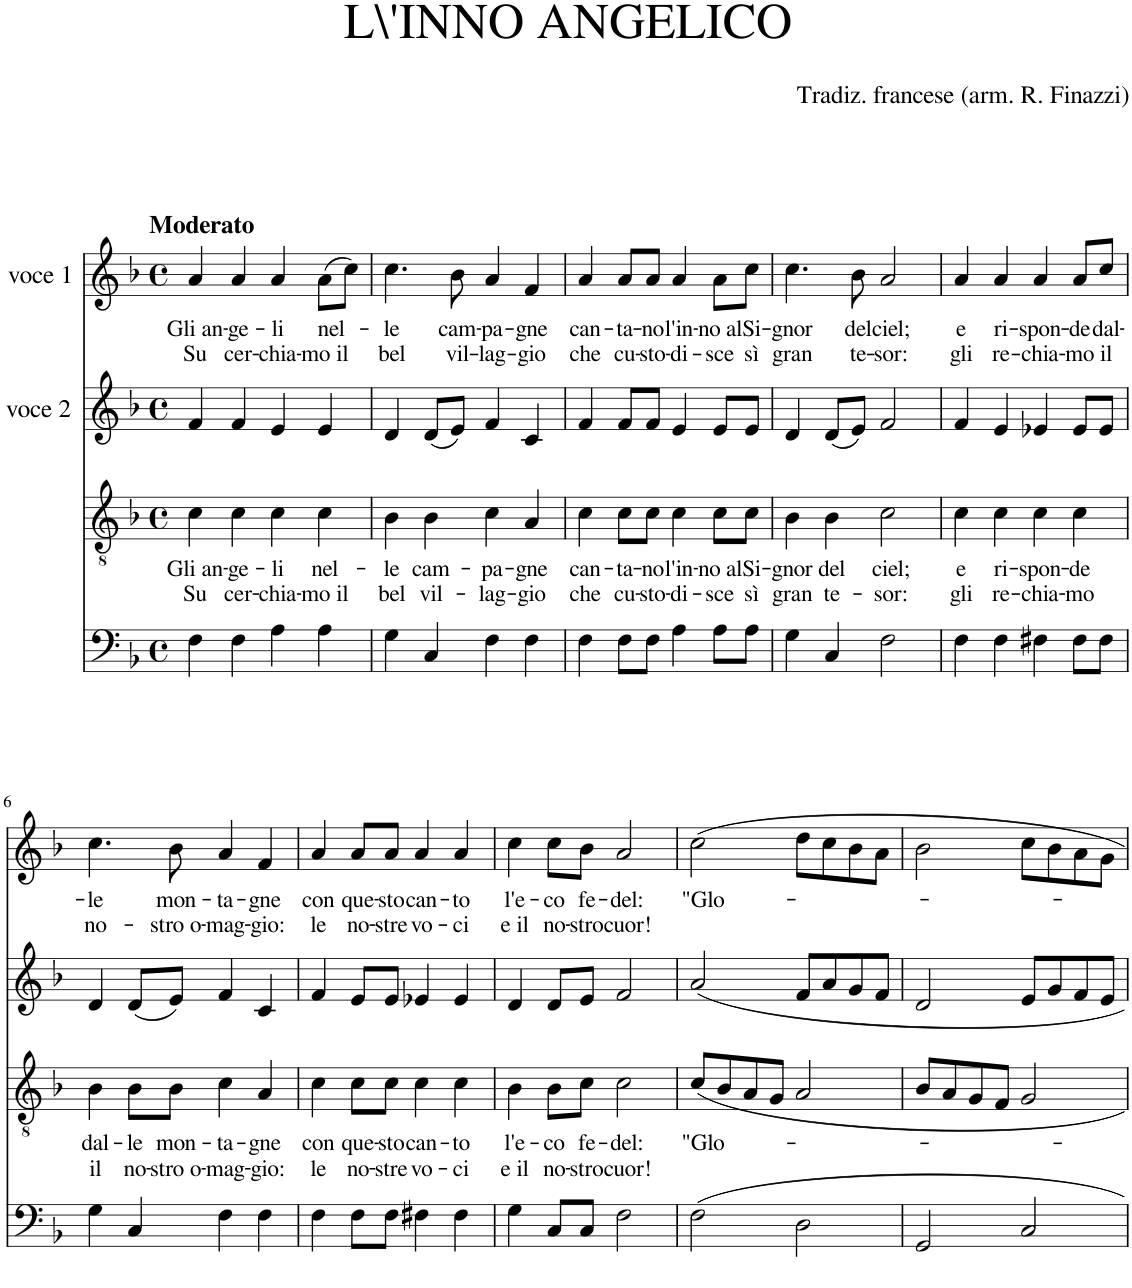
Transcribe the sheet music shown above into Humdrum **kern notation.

**kern	**kern	**text	**text	**kern	**kern	**text	**text
*part4	*part3	*part3	*part3	*part2	*part1	*part1	*part1
*staff4	*staff3	*staff3	*staff3	*staff2	*staff1	*staff1	*staff1
*I"Bassoon	*I"Bassoon	*	*	*I"voce 2	*I"voce 1	*	*
*I'Bsn	*I'Bsn	*	*	*	*	*	*
*clefF4	*clefGv2	*	*	*clefG2	*clefG2	*	*
*k[b-]	*k[b-]	*	*	*k[b-]	*k[b-]	*	*
*F:	*F:	*	*	*F:	*F:	*	*
*M4/4	*M4/4	*	*	*M4/4	*M4/4	*	*
*met(c)	*met(c)	*	*	*met(c)	*met(c)	*	*
=1	=1	=1	=1	=1	=1	=1	=1
!	!	!	!	!	!LO:TX:a:B:t=Moderato	!	!
!	!	!LO:LY:b	!LO:LY:b	!	!	!LO:LY:b	!LO:LY:b
4F\	4c\	Gli an-	Su	4f/	4a/	Gli an-	Su
!	!	!LO:LY:b	!LO:LY:b	!	!	!LO:LY:b	!LO:LY:b
4F\	4c\	-ge-	cer-	4f/	4a/	-ge-	cer-
!	!	!LO:LY:b	!LO:LY:b	!	!	!LO:LY:b	!LO:LY:b
4A\	4c\	-li	-chia-	4e/	4a/	-li	-chia-
!	!	!LO:LY:b	!LO:LY:b	!	!	!LO:LY:b	!LO:LY:b
4A\	4c\	nel-	-mo il	4e/	(8a\L	nel-	-mo il
.	.	.	.	.	8cc\J)	.	.
=2	=2	=2	=2	=2	=2	=2	=2
!	!	!LO:LY:b	!LO:LY:b	!	!	!LO:LY:b	!LO:LY:b
4G\	4B-\	-le	bel	4d/	4.cc\	-le	bel
!	!	!LO:LY:b	!LO:LY:b	!	!	!	!
4C/	4B-\	cam-	vil-	(8d/L	.	.	.
!	!	!	!	!	!	!LO:LY:b	!LO:LY:b
.	.	.	.	8e/J)	8b-\	cam-	vil-
!	!	!LO:LY:b	!LO:LY:b	!	!	!LO:LY:b	!LO:LY:b
4F\	4c\	-pa-	-lag-	4f/	4a/	-pa-	-lag-
!	!	!LO:LY:b	!LO:LY:b	!	!	!LO:LY:b	!LO:LY:b
4F\	4A/	-gne	-gio	4c/	4f/	-gne	-gio
=3	=3	=3	=3	=3	=3	=3	=3
!	!	!LO:LY:b	!LO:LY:b	!	!	!LO:LY:b	!LO:LY:b
4F\	4c\	can-	che	4f/	4a/	can-	che
!	!	!LO:LY:b	!LO:LY:b	!	!	!LO:LY:b	!LO:LY:b
8F\L	8c\L	-ta-	cu-	8f/L	8a/L	-ta-	cu-
!	!	!LO:LY:b	!LO:LY:b	!	!	!LO:LY:b	!LO:LY:b
8F\J	8c\J	-no	-sto-	8f/J	8a/J	-no	-sto-
!	!	!LO:LY:b	!LO:LY:b	!	!	!LO:LY:b	!LO:LY:b
4A\	4c\	l'in-	-di-	4e/	4a/	l'in-	-di-
!	!	!LO:LY:b	!LO:LY:b	!	!	!LO:LY:b	!LO:LY:b
8A\L	8c\L	-no al	-sce	8e/L	8a\L	-no al	-sce
!	!	!LO:LY:b	!LO:LY:b	!	!	!LO:LY:b	!LO:LY:b
8A\J	8c\J	Si-	sì	8e/J	8cc\J	Si-	sì
=4	=4	=4	=4	=4	=4	=4	=4
!	!	!LO:LY:b	!LO:LY:b	!	!	!LO:LY:b	!LO:LY:b
4G\	4B-\	-gnor	gran	4d/	4.cc\	-gnor	gran
!	!	!LO:LY:b	!LO:LY:b	!	!	!	!
4C/	4B-\	del	te-	(8d/L	.	.	.
!	!	!	!	!	!	!LO:LY:b	!LO:LY:b
.	.	.	.	8e/J)	8b-\	del	te-
!	!	!LO:LY:b	!LO:LY:b	!	!	!LO:LY:b	!LO:LY:b
2F\	2c\	ciel;	-sor:	2f/	2a/	ciel;	-sor:
=5	=5	=5	=5	=5	=5	=5	=5
!	!	!LO:LY:b	!LO:LY:b	!	!	!LO:LY:b	!LO:LY:b
4F\	4c\	e	gli	4f/	4a/	e	gli
!	!	!LO:LY:b	!LO:LY:b	!	!	!LO:LY:b	!LO:LY:b
4F\	4c\	ri-	re-	4e/	4a/	ri-	re-
!	!	!LO:LY:b	!LO:LY:b	!	!	!LO:LY:b	!LO:LY:b
4F#X\	4c\	-spon-	-chia-	4e-X/	4a/	-spon-	-chia-
!	!	!LO:LY:b	!LO:LY:b	!	!	!LO:LY:b	!LO:LY:b
8F#\L	4c\	-de	-mo	8e-/L	8a/L	-de	-mo
!	!	!	!	!	!	!LO:LY:b	!LO:LY:b
8F#\J	.	.	.	8e-/J	8cc/J	dal-	il
!!LO:LB:g=z
=6	=6	=6	=6	=6	=6	=6	=6
!	!	!LO:LY:b	!LO:LY:b	!	!	!LO:LY:b	!LO:LY:b
4G\	4B-\	dal-	il	4d/	4.cc\	-le	no-
!	!	!LO:LY:b	!LO:LY:b	!	!	!	!
4C/	8B-\L	-le	no-	(8d/L	.	.	.
!	!	!LO:LY:b	!LO:LY:b	!	!	!LO:LY:b	!LO:LY:b
.	8B-\J	mon-	-stro o-	8e/J)	8b-\	mon-	-stro o-
!	!	!LO:LY:b	!LO:LY:b	!	!	!LO:LY:b	!LO:LY:b
4F\	4c\	-ta-	-mag-	4f/	4a/	-ta-	-mag-
!	!	!LO:LY:b	!LO:LY:b	!	!	!LO:LY:b	!LO:LY:b
4F\	4A/	-gne	-gio:	4c/	4f/	-gne	-gio:
=7	=7	=7	=7	=7	=7	=7	=7
!	!	!LO:LY:b	!LO:LY:b	!	!	!LO:LY:b	!LO:LY:b
4F\	4c\	con	le	4f/	4a/	con	le
!	!	!LO:LY:b	!LO:LY:b	!	!	!LO:LY:b	!LO:LY:b
8F\L	8c\L	que-	no-	8e/L	8a/L	que-	no-
!	!	!LO:LY:b	!LO:LY:b	!	!	!LO:LY:b	!LO:LY:b
8F\J	8c\J	-sto	-stre	8e/J	8a/J	-sto	-stre
!	!	!LO:LY:b	!LO:LY:b	!	!	!LO:LY:b	!LO:LY:b
4F#X\	4c\	can-	vo-	4e-X/	4a/	can-	vo-
!	!	!LO:LY:b	!LO:LY:b	!	!	!LO:LY:b	!LO:LY:b
4F#\	4c\	-to	-ci	4e-/	4a/	-to	-ci
=8	=8	=8	=8	=8	=8	=8	=8
!	!	!LO:LY:b	!LO:LY:b	!	!	!LO:LY:b	!LO:LY:b
4G\	4B-\	l'e-	e il	4d/	4cc\	l'e-	e il
!	!	!LO:LY:b	!LO:LY:b	!	!	!LO:LY:b	!LO:LY:b
8C/L	8B-\L	-co	no-	8d/L	8cc\L	-co	no-
!	!	!LO:LY:b	!LO:LY:b	!	!	!LO:LY:b	!LO:LY:b
8C/J	8c\J	fe-	-stro	8e/J	8b-\J	fe-	-stro
!	!	!LO:LY:b	!LO:LY:b	!	!	!LO:LY:b	!LO:LY:b
2F\	2c\	-del:	cuor!	2f/	2a/	-del:	cuor!
=9	=9	=9	=9	=9	=9	=9	=9
!	!	!LO:LY:b	!	!	!	!LO:LY:b	!
2F\	8c/L	"Glo-	.	2a/	2cc\	"Glo-	.
.	8B-/	.	.	.	.	.	.
.	8A/	.	.	.	.	.	.
.	8G/J	.	.	.	.	.	.
2D\	2A/	.	.	8f/L	8dd\L	.	.
.	.	.	.	8a/	8cc\	.	.
.	.	.	.	8g/	8b-\	.	.
.	.	.	.	8f/J	8a\J	.	.
=10	=10	=10	=10	=10	=10	=10	=10
2GG/	8B-/L	.	.	2d/	2b-\	.	.
.	8A/	.	.	.	.	.	.
.	8G/	.	.	.	.	.	.
.	8F/J	.	.	.	.	.	.
2C/	2G/	.	.	8e/L	8cc\L	.	.
.	.	.	.	8g/	8b-\	.	.
.	.	.	.	8f/	8a\	.	.
.	.	.	.	8e/J	8g\J	.	.
=	=	=	=	=	=	=	=
*-	*-	*-	*-	*-	*-	*-	*-
